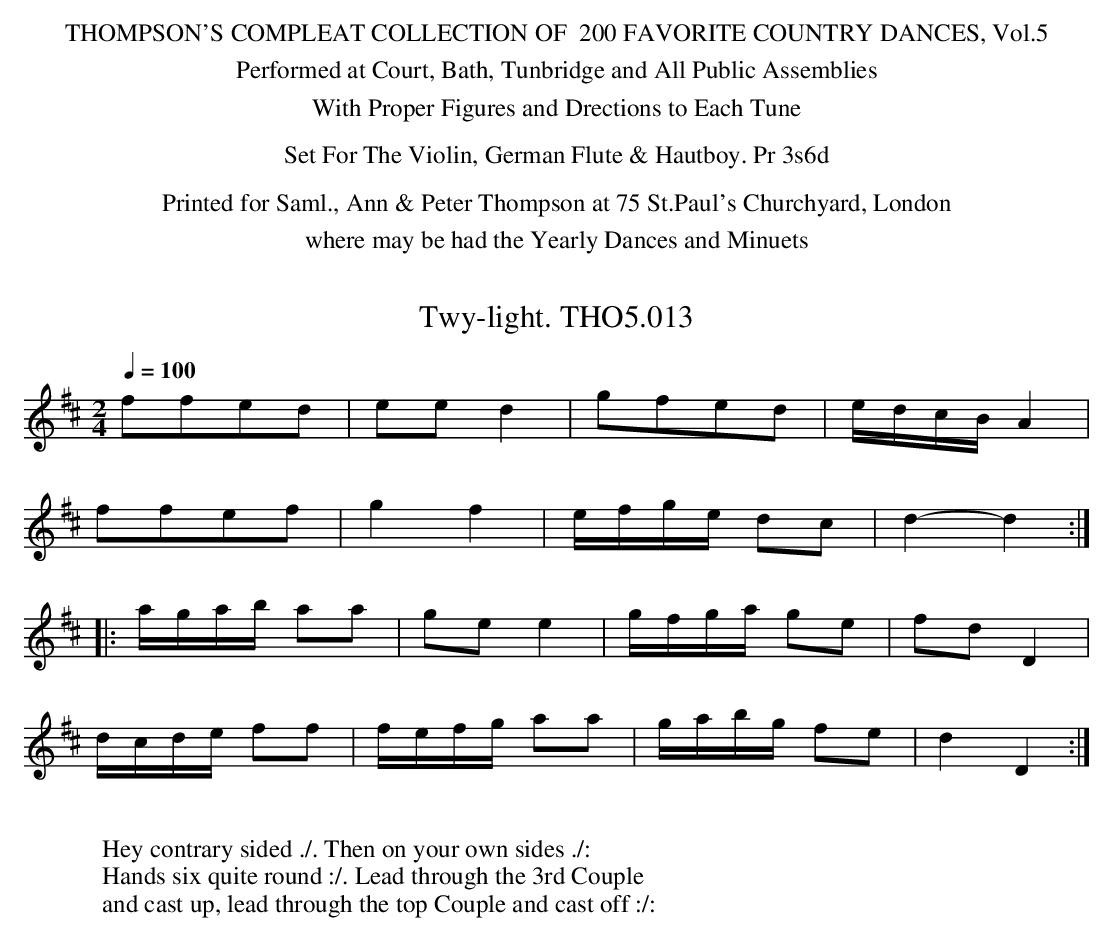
X:1
T:Twy-light. THO5.013
M:2/4
L:1/8
Q:1/4=100
K:D
ffed|ee d2|gfed|e/d/c/B/ A2|
ffef|g2f2|e/f/g/e/ dc|d2-d2:|
|:a/g/a/b/ aa|ge e2|g/f/g/a/ ge|fd D2|
d/c/d/e/ ff|f/e/f/g/ aa|g/a/b/g/ fe|d2D2:|
W:
W:Hey contrary sided ./. Then on your own sides ./:
W:Hands six quite round :/. Lead through the 3rd Couple
W:and cast up, lead through the top Couple and cast off :/:
